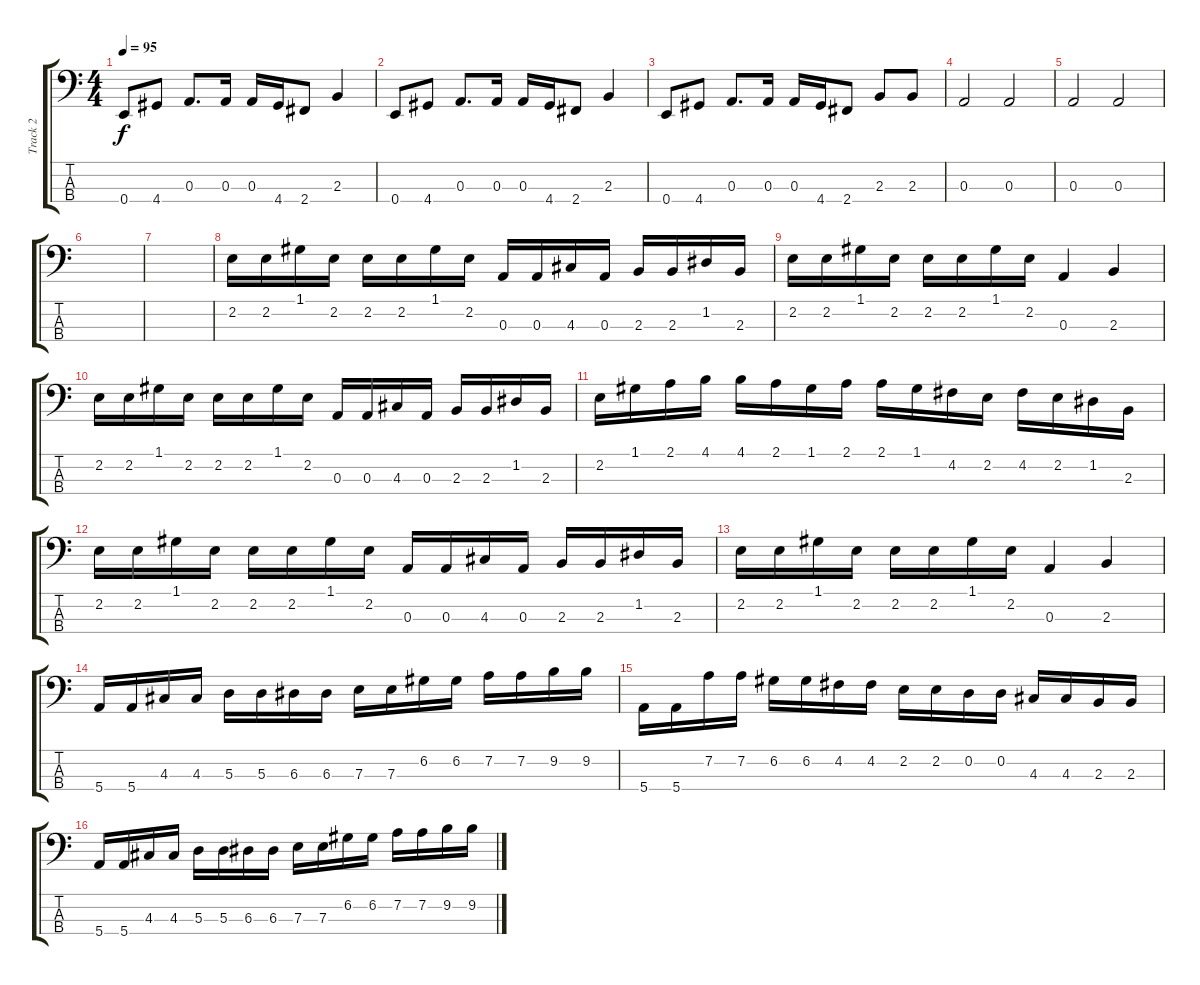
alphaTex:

\track ("Track 2" "Track 2") {instrument electricbassfinger}
\staff {score tabs}
\tuning (G2 D2 A1 E1) {hide}
\ts (4 4)
\tempo 95
\clef f4
\ks c
0.4.8{dy f} 4.4.8 0.3.8{d} 0.3.16 0.3.16 4.4.16 2.4.8 2.3.4 |
0.4.8 4.4.8 0.3.8{d} 0.3.16 0.3.16 4.4.16 2.4.8 2.3.4 |
0.4.8 4.4.8 0.3.8{d} 0.3.16 0.3.16 4.4.16 2.4.8 2.3.8 2.3.8 |
0.3.2 0.3.2 |
0.3.2 0.3.2 |
|
|
2.2.16 2.2.16 1.1.16 2.2.16 2.2.16 2.2.16 1.1.16 2.2.16 0.3.16 0.3.16 4.3.16 0.3.16 2.3.16 2.3.16 1.2.16 2.3.16 |
2.2.16 2.2.16 1.1.16 2.2.16 2.2.16 2.2.16 1.1.16 2.2.16 0.3.4 2.3.4 |
2.2.16 2.2.16 1.1.16 2.2.16 2.2.16 2.2.16 1.1.16 2.2.16 0.3.16 0.3.16 4.3.16 0.3.16 2.3.16 2.3.16 1.2.16 2.3.16 |
2.2.16 1.1.16 2.1.16 4.1.16 4.1.16 2.1.16 1.1.16 2.1.16 2.1.16 1.1.16 4.2.16 2.2.16 4.2.16 2.2.16 1.2.16 2.3.16 |
2.2.16 2.2.16 1.1.16 2.2.16 2.2.16 2.2.16 1.1.16 2.2.16 0.3.16 0.3.16 4.3.16 0.3.16 2.3.16 2.3.16 1.2.16 2.3.16 |
2.2.16 2.2.16 1.1.16 2.2.16 2.2.16 2.2.16 1.1.16 2.2.16 0.3.4 2.3.4 |
5.4.16 5.4.16 4.3.16 4.3.16 5.3.16 5.3.16 6.3.16 6.3.16 7.3.16 7.3.16 6.2.16 6.2.16 7.2.16 7.2.16 9.2.16 9.2.16 |
5.4.16 5.4.16 7.2.16 7.2.16 6.2.16 6.2.16 4.2.16 4.2.16 2.2.16 2.2.16 0.2.16 0.2.16 4.3.16 4.3.16 2.3.16 2.3.16 |
5.4.16 5.4.16 4.3.16 4.3.16 5.3.16 5.3.16 6.3.16 6.3.16 7.3.16 7.3.16 6.2.16 6.2.16 7.2.16 7.2.16 9.2.16 9.2.16
